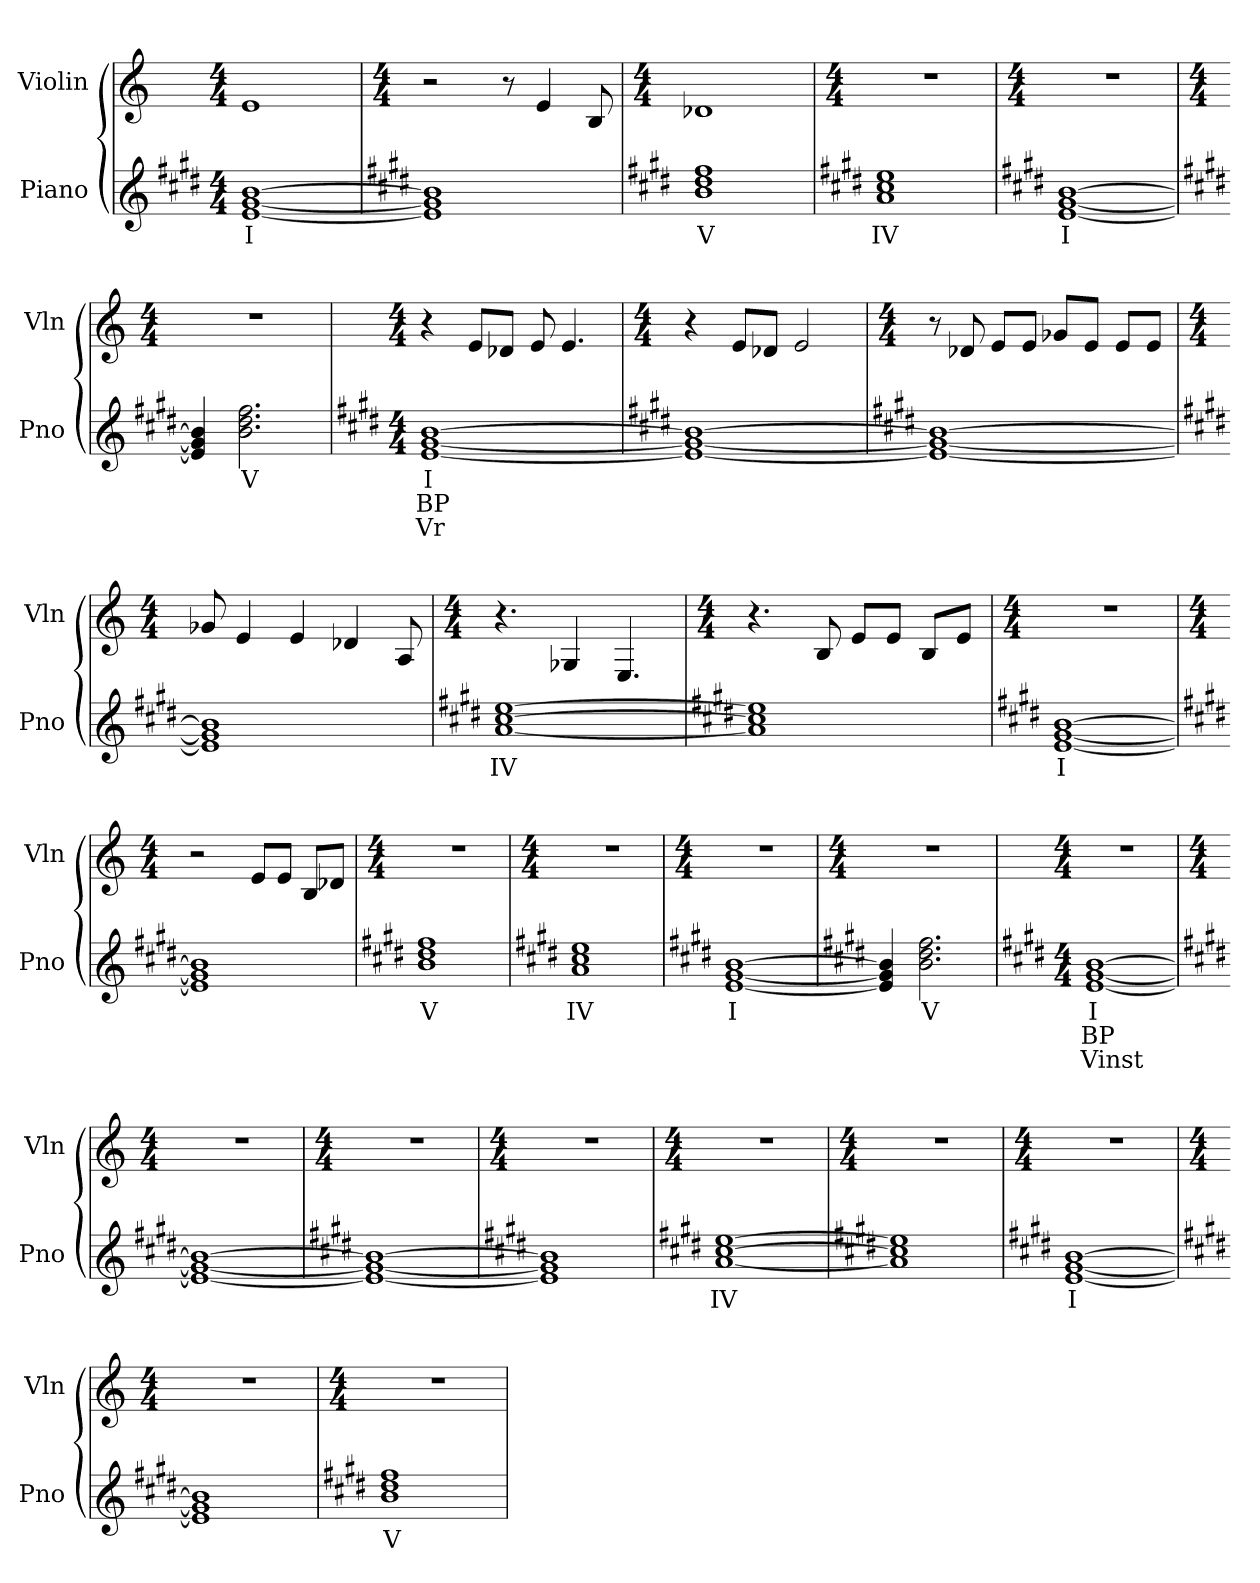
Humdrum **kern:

**kern	**text	**text	**text	**kern
*part2	*part2	*part2	*part2	*part1
*staff2	*staff2	*staff2	*staff2	*staff1
*I"Piano	*	*	*	*I"Violin
*I'Pno	*	*	*	*I'Vln
*k[f#c#g#d#]	*	*	*	*
*E:	*	*	*	*
*M4/4	*	*	*	*M4/4
=	=	=	=	=
[1e [1g# [1b	I	.	.	1e
=	=	=	=	=
*k[f#c#g#d#]	*	*	*	*
*E:	*	*	*	*
*	*	*	*	*M4/4
1e] 1g#] 1b]	.	.	.	2r
.	.	.	.	8r
.	.	.	.	4e
.	.	.	.	8B
=	=	=	=	=
*k[f#c#g#d#]	*	*	*	*
*E:	*	*	*	*
*	*	*	*	*M4/4
1b 1dd# 1ff#	V	.	.	1d-X
=	=	=	=	=
*k[f#c#g#d#]	*	*	*	*
*E:	*	*	*	*
*	*	*	*	*M4/4
1a 1cc# 1ee	IV	.	.	1r
=	=	=	=	=
*k[f#c#g#d#]	*	*	*	*
*E:	*	*	*	*
*	*	*	*	*M4/4
[1e [1g# [1b	I	.	.	1r
=	=	=	=	=
*k[f#c#g#d#]	*	*	*	*
*E:	*	*	*	*
*	*	*	*	*M4/4
4e] 4g#] 4b]	.	.	.	1r
2.b 2.dd# 2.ff#	V	.	.	.
=	=	=	=	=
*k[f#c#g#d#]	*	*	*	*
*E:	*	*	*	*
*M4/4	*	*	*	*M4/4
[1e [1g# [1b	I	BP	Vr	4r
.	.	.	.	8eL
.	.	.	.	8d-XJ
.	.	.	.	8e
.	.	.	.	4.e
=	=	=	=	=
*k[f#c#g#d#]	*	*	*	*
*E:	*	*	*	*
*	*	*	*	*M4/4
1e_ 1g#_ 1b_	.	.	.	4r
.	.	.	.	8eL
.	.	.	.	8d-XJ
.	.	.	.	2e
=	=	=	=	=
*k[f#c#g#d#]	*	*	*	*
*E:	*	*	*	*
*	*	*	*	*M4/4
1e_ 1g#_ 1b_	.	.	.	8r
.	.	.	.	8d-X
.	.	.	.	8eL
.	.	.	.	8eJ
.	.	.	.	8g-XL
.	.	.	.	8eJ
.	.	.	.	8eL
.	.	.	.	8eJ
=	=	=	=	=
*k[f#c#g#d#]	*	*	*	*
*E:	*	*	*	*
*	*	*	*	*M4/4
1e] 1g#] 1b]	.	.	.	8g-X
.	.	.	.	4e
.	.	.	.	4e
.	.	.	.	4d-X
.	.	.	.	8A
=	=	=	=	=
*k[f#c#g#d#]	*	*	*	*
*E:	*	*	*	*
*	*	*	*	*M4/4
[1a [1cc# [1ee	IV	.	.	4.r
.	.	.	.	4G-X
.	.	.	.	4.E
=	=	=	=	=
*k[f#c#g#d#]	*	*	*	*
*E:	*	*	*	*
*	*	*	*	*M4/4
1a] 1cc#] 1ee]	.	.	.	4.r
.	.	.	.	8B
.	.	.	.	8eL
.	.	.	.	8eJ
.	.	.	.	8BL
.	.	.	.	8eJ
=	=	=	=	=
*k[f#c#g#d#]	*	*	*	*
*E:	*	*	*	*
*	*	*	*	*M4/4
[1e [1g# [1b	I	.	.	1r
=	=	=	=	=
*k[f#c#g#d#]	*	*	*	*
*E:	*	*	*	*
*	*	*	*	*M4/4
1e] 1g#] 1b]	.	.	.	2r
.	.	.	.	8eL
.	.	.	.	8eJ
.	.	.	.	8BL
.	.	.	.	8d-XJ
=	=	=	=	=
*k[f#c#g#d#]	*	*	*	*
*E:	*	*	*	*
*	*	*	*	*M4/4
1b 1dd# 1ff#	V	.	.	1r
=	=	=	=	=
*k[f#c#g#d#]	*	*	*	*
*E:	*	*	*	*
*	*	*	*	*M4/4
1a 1cc# 1ee	IV	.	.	1r
=	=	=	=	=
*k[f#c#g#d#]	*	*	*	*
*E:	*	*	*	*
*	*	*	*	*M4/4
[1e [1g# [1b	I	.	.	1r
=	=	=	=	=
*k[f#c#g#d#]	*	*	*	*
*E:	*	*	*	*
*	*	*	*	*M4/4
4e] 4g#] 4b]	.	.	.	1r
2.b 2.dd# 2.ff#	V	.	.	.
=	=	=	=	=
*k[f#c#g#d#]	*	*	*	*
*E:	*	*	*	*
*M4/4	*	*	*	*M4/4
[1e [1g# [1b	I	BP	Vinst	1r
=	=	=	=	=
*k[f#c#g#d#]	*	*	*	*
*E:	*	*	*	*
*	*	*	*	*M4/4
1e_ 1g#_ 1b_	.	.	.	1r
=	=	=	=	=
*k[f#c#g#d#]	*	*	*	*
*E:	*	*	*	*
*	*	*	*	*M4/4
1e_ 1g#_ 1b_	.	.	.	1r
=	=	=	=	=
*k[f#c#g#d#]	*	*	*	*
*E:	*	*	*	*
*	*	*	*	*M4/4
1e] 1g#] 1b]	.	.	.	1r
=	=	=	=	=
*k[f#c#g#d#]	*	*	*	*
*E:	*	*	*	*
*	*	*	*	*M4/4
[1a [1cc# [1ee	IV	.	.	1r
=	=	=	=	=
*k[f#c#g#d#]	*	*	*	*
*E:	*	*	*	*
*	*	*	*	*M4/4
1a] 1cc#] 1ee]	.	.	.	1r
=	=	=	=	=
*k[f#c#g#d#]	*	*	*	*
*E:	*	*	*	*
*	*	*	*	*M4/4
[1e [1g# [1b	I	.	.	1r
=	=	=	=	=
*k[f#c#g#d#]	*	*	*	*
*E:	*	*	*	*
*	*	*	*	*M4/4
1e] 1g#] 1b]	.	.	.	1r
=	=	=	=	=
*k[f#c#g#d#]	*	*	*	*
*E:	*	*	*	*
*	*	*	*	*M4/4
1b 1dd# 1ff#	V	.	.	1r
=	=	=	=	=
*-	*-	*-	*-	*-
